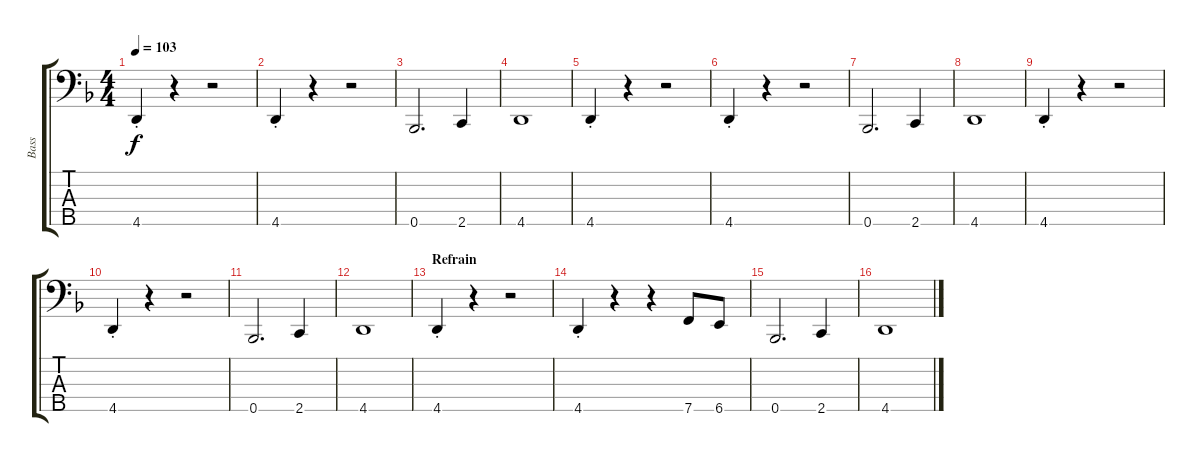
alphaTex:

\track ("Bass" "Bass") {instrument fretlessbass}
\staff {score tabs}
\tuning (Gb2 Db2 Ab1 Eb1 Bb0) {hide}
\ts (4 4)
\tempo 103
\clef f4
\ks dminor
4.5{st}.4{dy f} r.4 r.2 |
4.5{st}.4 r.4 r.2 |
0.5.2{d} 2.5.4 |
4.5.1 |
4.5{st}.4 r.4 r.2 |
4.5{st}.4 r.4 r.2 |
0.5.2{d} 2.5.4 |
4.5.1 |
4.5{st}.4 r.4 r.2 |
4.5{st}.4 r.4 r.2 |
0.5.2{d} 2.5.4 |
4.5.1 |
\section ("" "Refrain")
4.5{st}.4 r.4 r.2 |
4.5{st}.4 r.4 r.4 7.5.8 6.5.8 |
0.5.2{d} 2.5.4 |
4.5.1
